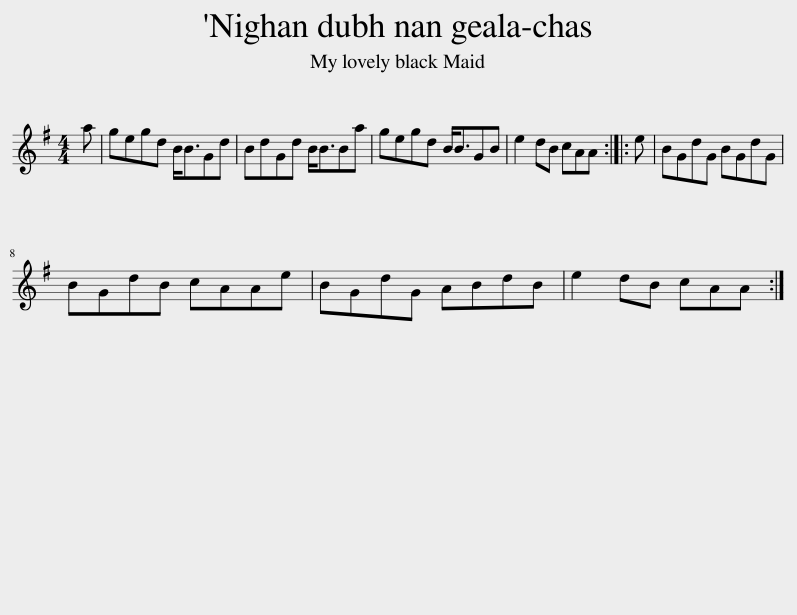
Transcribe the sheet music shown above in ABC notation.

X:1
L:1/8
M:4/4
I:linebreak $
K:G
V:1 treble
V:1
 a | gegd B<BGd | BdGd B<BBa | gegd B<BGB | e2 dB cAA :: %5
 e | BGdG BGdG |$ BGdB cAAe | BGdG ABdB | e2 dB cAA :| %10
